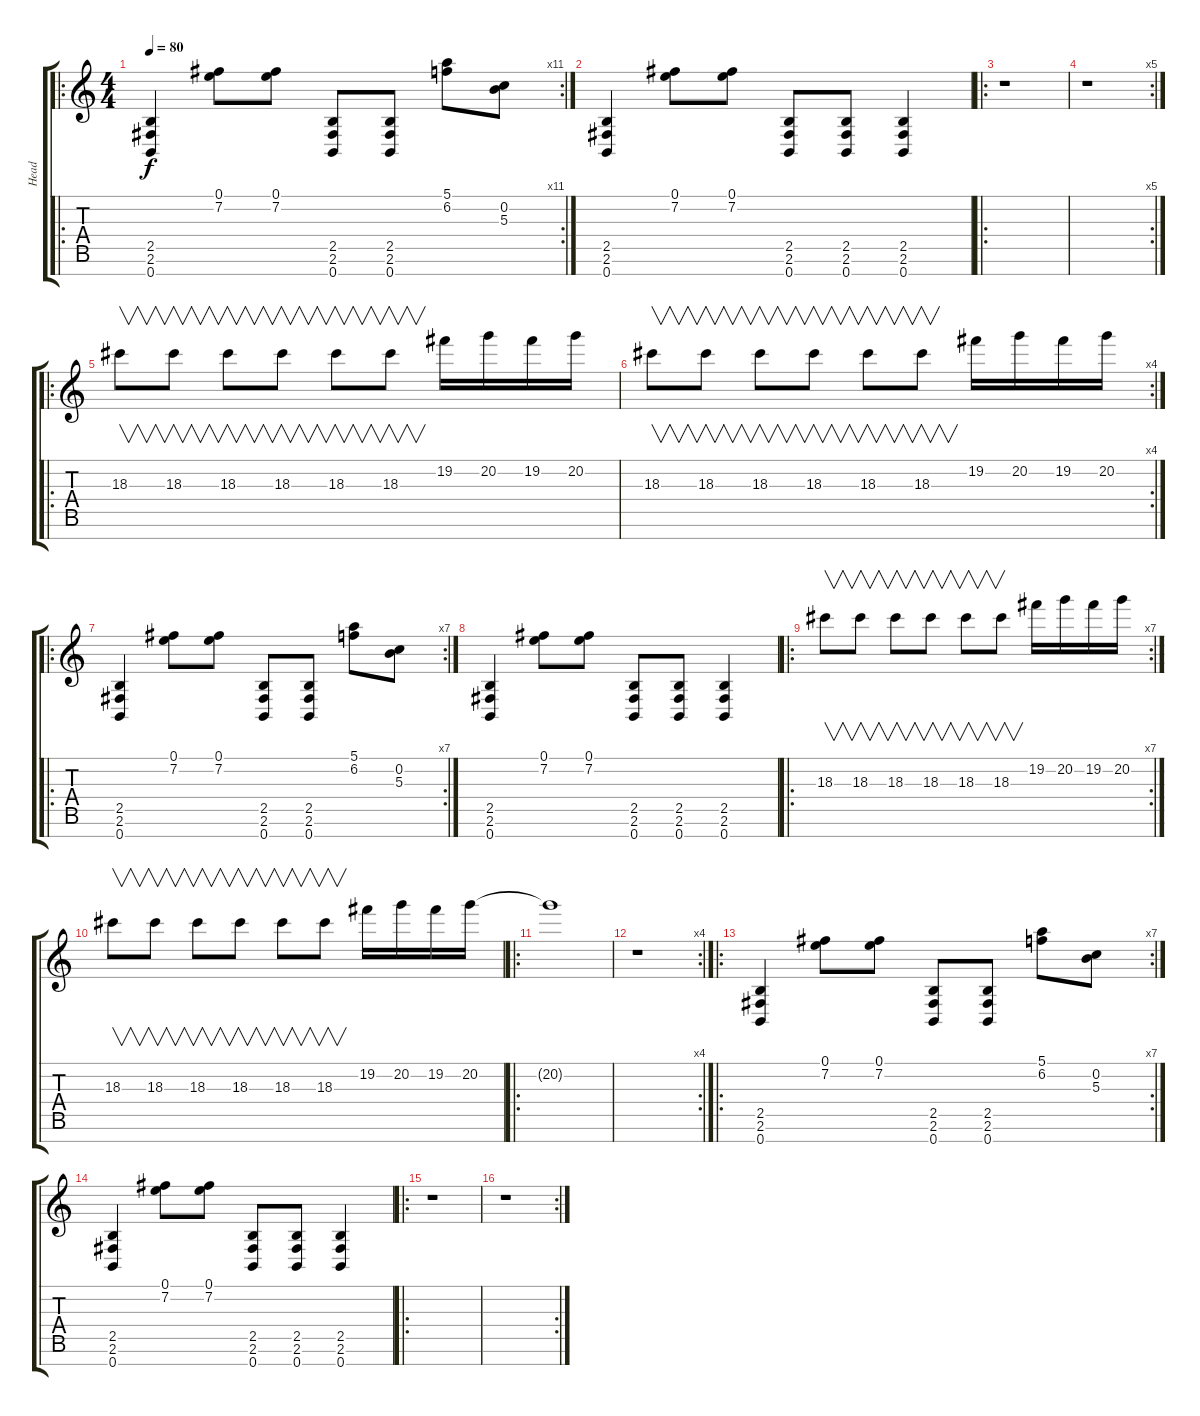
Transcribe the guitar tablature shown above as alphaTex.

\track ("Head" "Head") {instrument distortionguitar}
\staff {score tabs}
\tuning (E4 B3 G3 D3 A2 E2 B1) {hide}
\ro
\rc 11
\ts (4 4)
\tempo 80
\clef g2
\ks c
(2.5 2.6 0.7).4{dy f instrument distortionguitar} (0.1 7.2).8 (0.1 7.2).8 (2.5 2.6 0.7).8 (2.5 2.6 0.7).8 (5.1 6.2).8 (0.2 5.3).8 |
(2.5 2.6 0.7).4 (0.1 7.2).8 (0.1 7.2).8 (2.5 2.6 0.7).8 (2.5 2.6 0.7).8 (2.5 2.6 0.7).4 |
\ro
r.1 |
\rc 5
r.1 |
\ro
18.3.8{v} 18.3.8{v} 18.3.8{v} 18.3.8{v} 18.3.8{v} 18.3.8{v} 19.2.16 20.2.16 19.2.16 20.2.16 |
\rc 4
18.3.8{v} 18.3.8{v} 18.3.8{v} 18.3.8{v} 18.3.8{v} 18.3.8{v} 19.2.16 20.2.16 19.2.16 20.2.16 |
\ro
\rc 7
(2.5 2.6 0.7).4 (0.1 7.2).8 (0.1 7.2).8 (2.5 2.6 0.7).8 (2.5 2.6 0.7).8 (5.1 6.2).8 (0.2 5.3).8 |
(2.5 2.6 0.7).4 (0.1 7.2).8 (0.1 7.2).8 (2.5 2.6 0.7).8 (2.5 2.6 0.7).8 (2.5 2.6 0.7).4 |
\ro
\rc 7
18.3.8{v} 18.3.8{v} 18.3.8{v} 18.3.8{v} 18.3.8{v} 18.3.8{v} 19.2.16 20.2.16 19.2.16 20.2.16 |
18.3.8{v} 18.3.8{v} 18.3.8{v} 18.3.8{v} 18.3.8{v} 18.3.8{v} 19.2.16 20.2.16 19.2.16 20.2.16 |
\ro
20.2{t}.1 |
\rc 4
r.1 |
\ro
\rc 7
(2.5 2.6 0.7).4 (0.1 7.2).8 (0.1 7.2).8 (2.5 2.6 0.7).8 (2.5 2.6 0.7).8 (5.1 6.2).8 (0.2 5.3).8 |
(2.5 2.6 0.7).4 (0.1 7.2).8 (0.1 7.2).8 (2.5 2.6 0.7).8 (2.5 2.6 0.7).8 (2.5 2.6 0.7).4 |
\ro
r.1 |
\rc 2
r.1
